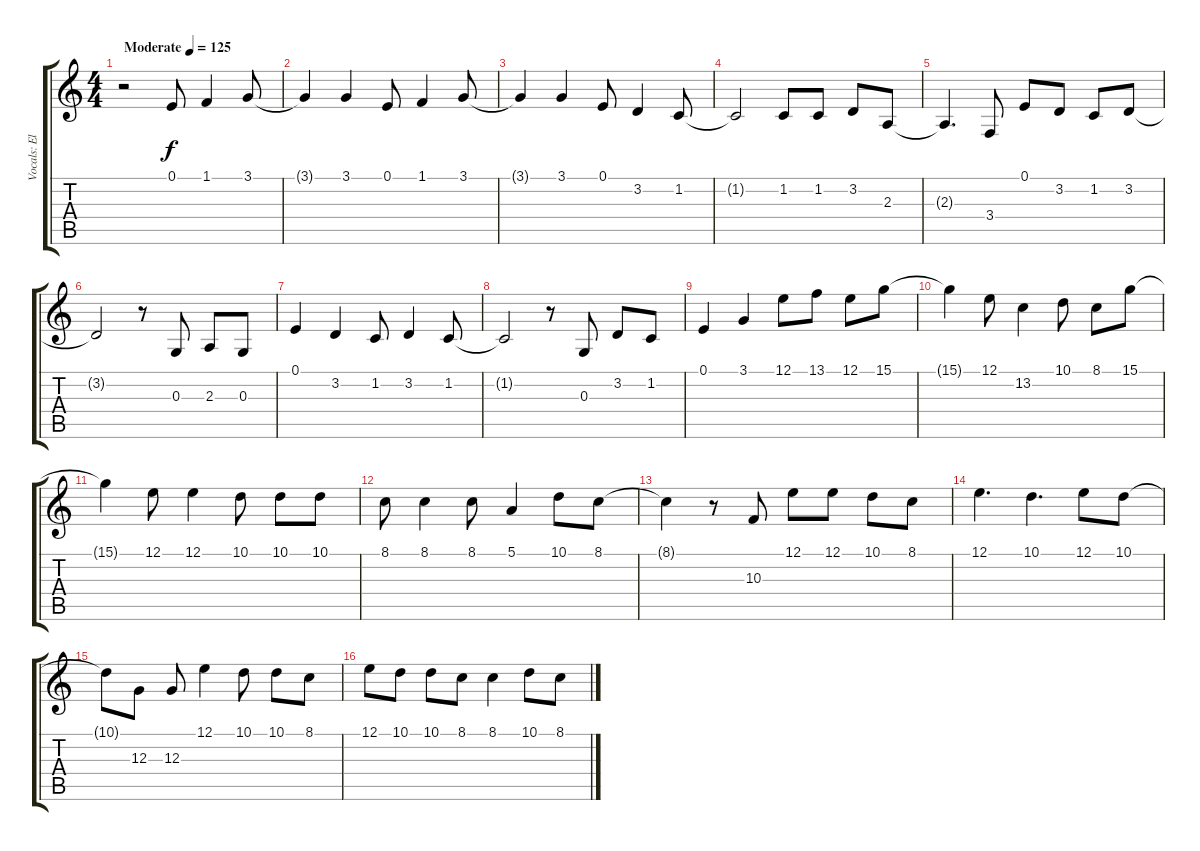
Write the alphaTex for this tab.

\track ("Vocals: Elton John" "Vocals: El") {instrument panflute}
\staff {score tabs}
\tuning (E4 B3 G3 D3 A2 E2) {hide}
\ts (4 4)
\tempo (125 "Moderate")
\clef g2
\ks c
r.2{dy f instrument panflute} 0.1.8 1.1.4 3.1.8 |
3.1{t}.4 3.1.4 0.1.8 1.1.4 3.1.8 |
3.1{t}.4 3.1.4 0.1.8 3.2.4 1.2.8 |
1.2{t}.2 1.2.8 1.2.8 3.2.8 2.3.8 |
2.3{t}.4{d} 3.4.8 0.1.8 3.2.8 1.2.8 3.2.8 |
3.2{t}.2 r.8 0.3.8 2.3.8 0.3.8 |
0.1.4 3.2.4 1.2.8 3.2.4 1.2.8 |
1.2{t}.2 r.8 0.3.8 3.2.8 1.2.8 |
0.1.4 3.1.4 12.1.8 13.1.8 12.1.8 15.1.8 |
15.1{t}.4 12.1.8 13.2.4 10.1.8 8.1.8 15.1.8 |
15.1{t}.4 12.1.8 12.1.4 10.1.8 10.1.8 10.1.8 |
8.1.8 8.1.4 8.1.8 5.1.4 10.1.8 8.1.8 |
8.1{t}.4 r.8 10.3.8 12.1.8 12.1.8 10.1.8 8.1.8 |
12.1.4{d} 10.1.4{d} 12.1.8 10.1.8 |
10.1{t}.8 12.3.8 12.3.8 12.1.4 10.1.8 10.1.8 8.1.8 |
12.1.8 10.1.8 10.1.8 8.1.8 8.1.4 10.1.8 8.1.8
